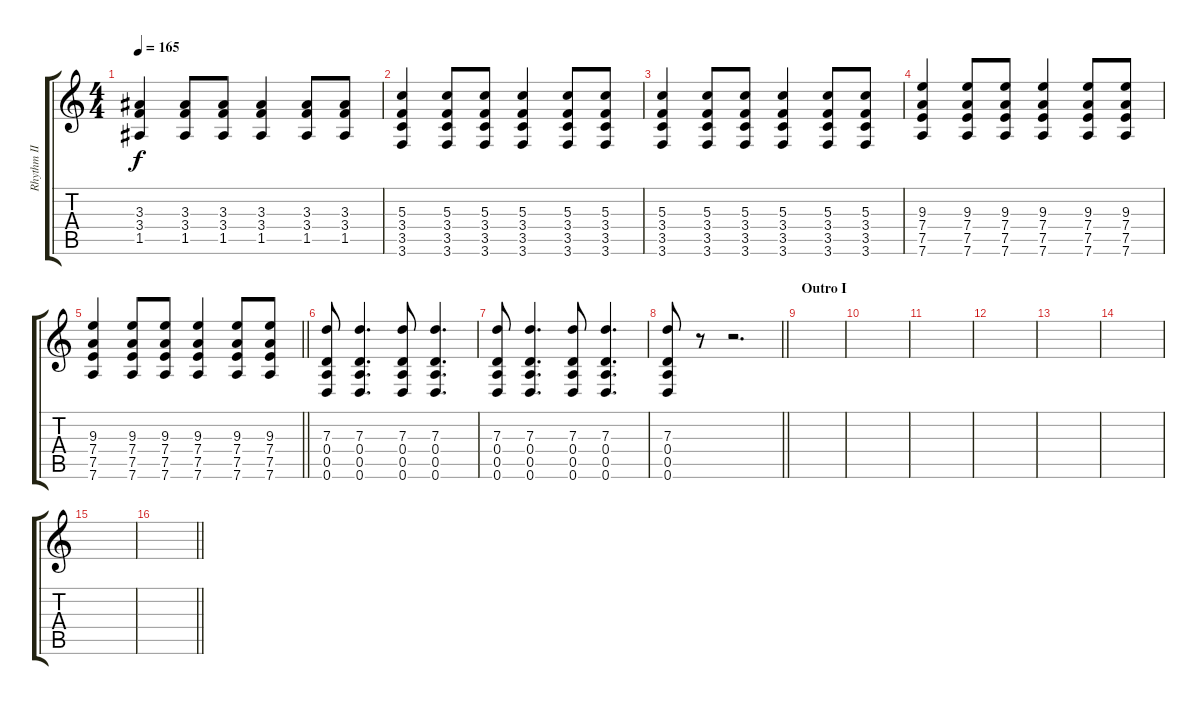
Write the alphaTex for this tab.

\track ("Rhythm II" "Rhythm II") {instrument distortionguitar}
\staff {score tabs}
\tuning (E4 B3 G3 D3 A2 D2) {hide}
\ts (4 4)
\tempo 165
\clef g2
\ks c
(3.3 3.4 1.5).4{dy f} (3.3 3.4 1.5).8 (3.3 3.4 1.5).8 (3.3 3.4 1.5).4 (3.3 3.4 1.5).8 (3.3 3.4 1.5).8 |
(5.3 3.4 3.5 3.6).4 (5.3 3.4 3.5 3.6).8 (5.3 3.4 3.5 3.6).8 (5.3 3.4 3.5 3.6).4 (5.3 3.4 3.5 3.6).8 (5.3 3.4 3.5 3.6).8 |
(5.3 3.4 3.5 3.6).4 (5.3 3.4 3.5 3.6).8 (5.3 3.4 3.5 3.6).8 (5.3 3.4 3.5 3.6).4 (5.3 3.4 3.5 3.6).8 (5.3 3.4 3.5 3.6).8 |
(9.3 7.4 7.5 7.6).4 (9.3 7.4 7.5 7.6).8 (9.3 7.4 7.5 7.6).8 (9.3 7.4 7.5 7.6).4 (9.3 7.4 7.5 7.6).8 (9.3 7.4 7.5 7.6).8 |
\barLineRight lightlight
(9.3 7.4 7.5 7.6).4 (9.3 7.4 7.5 7.6).8 (9.3 7.4 7.5 7.6).8 (9.3 7.4 7.5 7.6).4 (9.3 7.4 7.5 7.6).8 (9.3 7.4 7.5 7.6).8 |
(7.3 0.4 0.5 0.6).8 (7.3 0.4 0.5 0.6).4{d} (7.3 0.4 0.5 0.6).8 (7.3 0.4 0.5 0.6).4{d} |
(7.3 0.4 0.5 0.6).8 (7.3 0.4 0.5 0.6).4{d} (7.3 0.4 0.5 0.6).8 (7.3 0.4 0.5 0.6).4{d} |
\barLineRight lightlight
(7.3 0.4 0.5 0.6).8 r.8 r.2{d} |
\section ("" "Outro I")
|
|
|
|
|
|
|
\barLineRight lightlight
